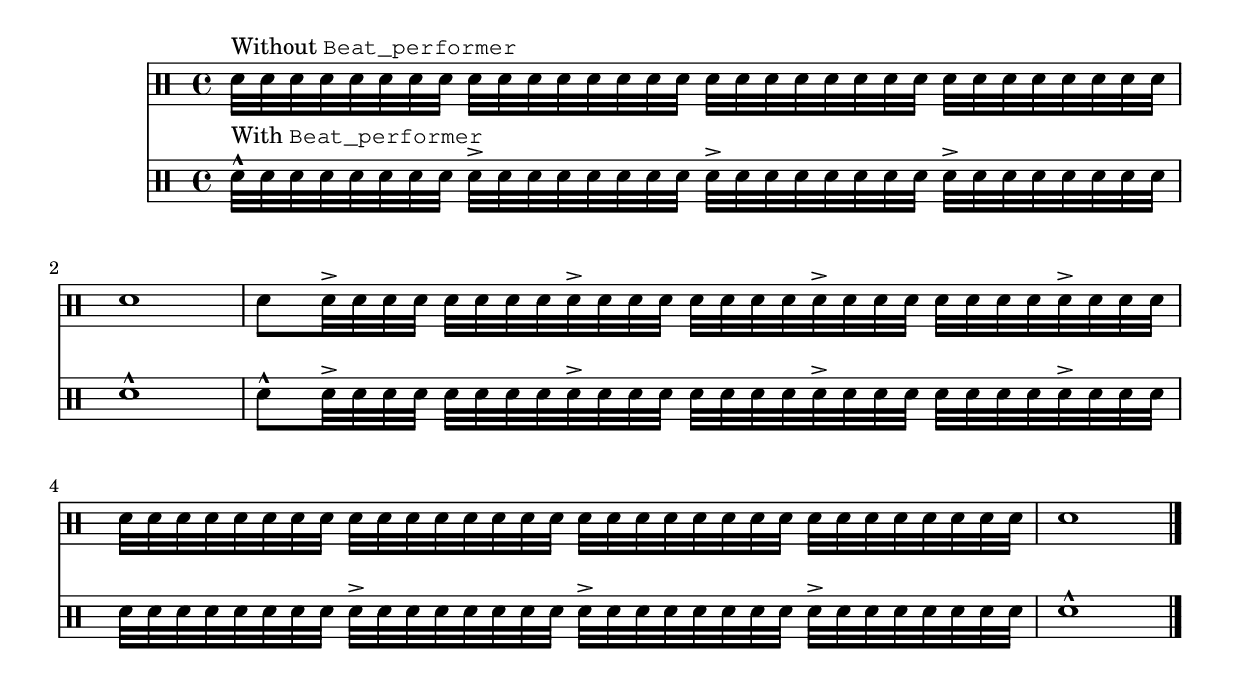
\version "2.23.5"

\header {
  texidoc = "Show the effect of the @code{Beat_performer} on drum
tremolos: start of the bar and its beats are marked
by  @code{\\marcato} and @code{\\accent}, respectively, unless manual
syncopes in less distance than the last `regular' beat precede,
indicated with one of those two articulations explicitly."
}

"\*" = \repeat unfold \etc

music = \drummode {
  \* 32 sn32 | 1 |
  8 \* 3 { <>-> \* 8 32 } <>->
  \* #(+ 4 32) 32 | 1 |
  \bar "|."
}

\score {
  <<
    \new DrumStaff
    \new DrumVoice {
      <>^\markup { Without \typewriter { Beat_performer } }
      \music
    }
    \new DrumStaff
    \new DrumVoice \with {
      %% Instantiate Beat_performer also as an engraver to see its effects.
      \consists "Beat_performer"
      \consists "Beat_engraver"
    }
    {
      <>^\markup { With \typewriter { Beat_performer } }
      \music
    }
  >>
  \midi {
    \tempo 4=80
  }
  \layout {
  }
}
